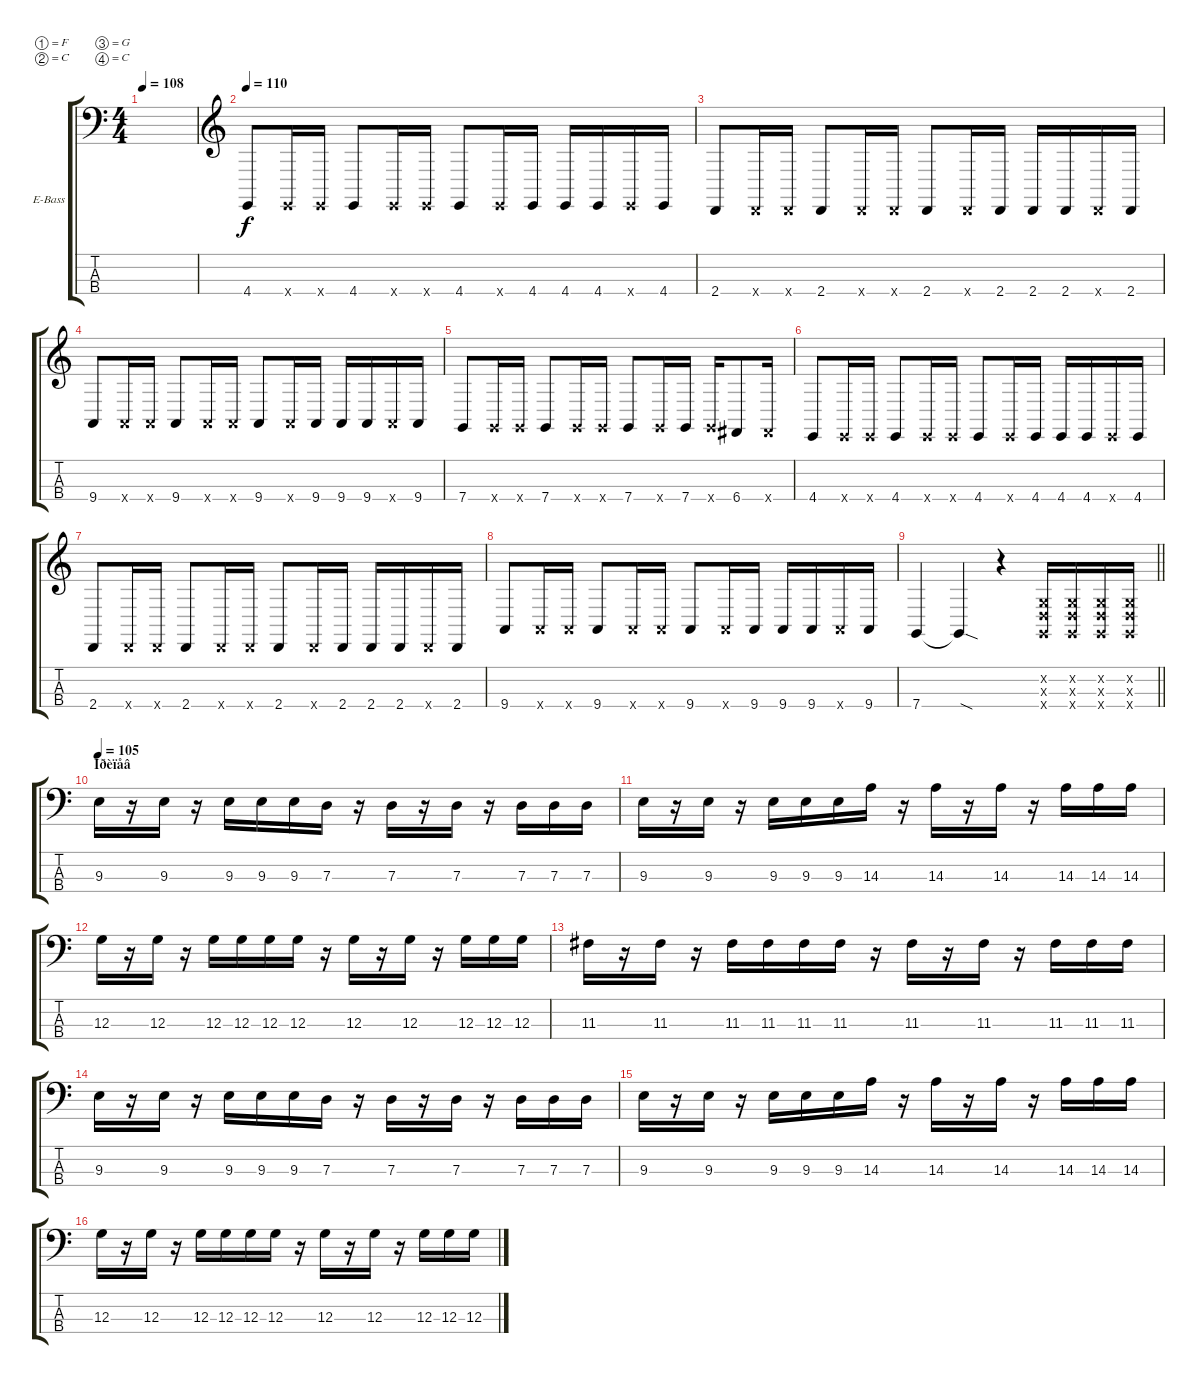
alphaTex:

\bracketExtendMode groupsimilarinstruments
\firstSystemTrackNameOrientation horizontal
\otherSystemsTrackNameOrientation horizontal
\track ("Electric Bass" "E-Bass") {instrument electricbassfinger}
\staff {score tabs}
\tuning (F2 C2 G1 C1)
\ts (4 4)
\tempo 108
\clef f4
\scale
0.333333
\ks c
|
\tempo 110
\clef g2
\scale
0.333333 4.4.8 4.4{x}.16 4.4{x}.16 4.4.8 4.4{x}.16 4.4{x}.16 4.4.8 4.4{x}.16 4.4.16 4.4.16 4.4.16 4.4{x}.16 4.4.16 |
\scale
0.333333 2.4.8 2.4{x}.16 2.4{x}.16 2.4.8 2.4{x}.16 2.4{x}.16 2.4.8 2.4{x}.16 2.4.16 2.4.16 2.4.16 2.4{x}.16 2.4.16 |
\scale
0.333333 9.4.8 9.4{x}.16 9.4{x}.16 9.4.8 9.4{x}.16 9.4{x}.16 9.4.8 9.4{x}.16 9.4.16 9.4.16 9.4.16 9.4{x}.16 9.4.16 |
\scale
0.333333 7.4.8 7.4{x}.16 7.4{x}.16 7.4.8 7.4{x}.16 7.4{x}.16 7.4.8 7.4{x}.16 7.4.16 7.4{x}.16 6.4.8 6.4{x}.16 |
\scale
0.333333 4.4.8 4.4{x}.16 4.4{x}.16 4.4.8 4.4{x}.16 4.4{x}.16 4.4.8 4.4{x}.16 4.4.16 4.4.16 4.4.16 4.4{x}.16 4.4.16 |
\scale
0.333333 2.4.8 2.4{x}.16 2.4{x}.16 2.4.8 2.4{x}.16 2.4{x}.16 2.4.8 2.4{x}.16 2.4.16 2.4.16 2.4.16 2.4{x}.16 2.4.16 |
\scale
0.333333 9.4.8 9.4{x}.16 9.4{x}.16 9.4.8 9.4{x}.16 9.4{x}.16 9.4.8 9.4{x}.16 9.4.16 9.4.16 9.4.16 9.4{x}.16 9.4.16 |
\scale
0.333333
\barLineRight lightlight
7.4.4 7.4{sod t}.4 r.4 (7.4{x} 7.3{x} 7.2{x}).16 (7.4{x} 7.3{x} 7.2{x}).16 (7.4{x} 7.3{x} 7.2{x}).16 (7.4{x} 7.3{x} 7.2{x}).16 |
\section ("" "Ïðèïåâ")
\tempo 105
\clef f4
\scale
0.333333 9.3.16 r.16 9.3.16 r.16 9.3.16 9.3.16 9.3.16 7.3.16 r.16 7.3.16 r.16 7.3.16 r.16 7.3.16 7.3.16 7.3.16 |
\scale
0.333333 9.3.16 r.16 9.3.16 r.16 9.3.16 9.3.16 9.3.16 14.3.16 r.16 14.3.16 r.16 14.3.16 r.16 14.3.16 14.3.16 14.3.16 |
\scale
0.333333 12.3.16 r.16 12.3.16 r.16 12.3.16 12.3.16 12.3.16 12.3.16 r.16 12.3.16 r.16 12.3.16 r.16 12.3.16 12.3.16 12.3.16 |
\scale
0.333333 11.3.16 r.16 11.3.16 r.16 11.3.16 11.3.16 11.3.16 11.3.16 r.16 11.3.16 r.16 11.3.16 r.16 11.3.16 11.3.16 11.3.16 |
\scale
0.333333 9.3.16 r.16 9.3.16 r.16 9.3.16 9.3.16 9.3.16 7.3.16 r.16 7.3.16 r.16 7.3.16 r.16 7.3.16 7.3.16 7.3.16 |
\scale
0.333333 9.3.16 r.16 9.3.16 r.16 9.3.16 9.3.16 9.3.16 14.3.16 r.16 14.3.16 r.16 14.3.16 r.16 14.3.16 14.3.16 14.3.16 |
\scale
0.333333 12.3.16 r.16 12.3.16 r.16 12.3.16 12.3.16 12.3.16 12.3.16 r.16 12.3.16 r.16 12.3.16 r.16 12.3.16 12.3.16 12.3.16
